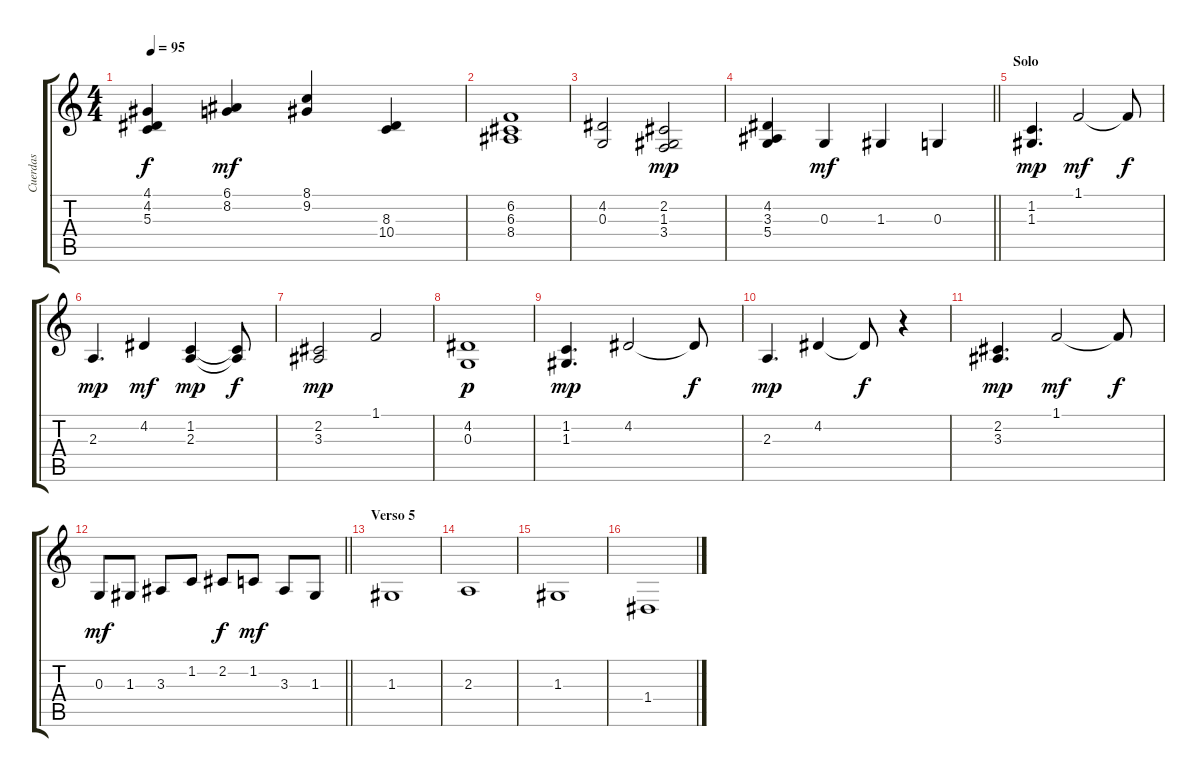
\track ("Cuerdas" "Cuerdas") {instrument stringensemble2}
\staff {score tabs}
\tuning (E4 B3 G3 D3 A2 E2) {hide}
\ts (4 4)
\tempo 95
\clef g2
\ks c
(4.1{t} 4.2{t} 5.3{t}).4{dy f} (6.1 8.2).4{dy mf} (8.1 9.2).4 (8.3 10.4).4 |
(6.2 6.3 8.4).1 |
(4.2 0.3).2 (2.2 1.3 3.4).2{dy mp} |
\barLineRight lightlight
(4.2 3.3 5.4).4 0.3.4{dy mf} 1.3.4 0.3.4 |
\section ("" "Solo")
(1.2 1.3).4{d dy mp} 1.1.2{dy mf} 1.1{t}.8{dy f} |
2.3.4{d dy mp} 4.2.4{dy mf} (1.2 2.3).4{dy mp} (1.2{t} 2.3{t}).8{dy f} |
(2.2 3.3).2{dy mp} 1.1.2 |
(4.2 0.3).1{dy p} |
(1.2 1.3).4{d dy mp} 4.2.2 4.2{t}.8{dy f} |
2.3.4{d dy mp} 4.2.4 4.2{t}.8{dy f} r.4 |
(2.2 3.3).4{d dy mp} 1.1.2{dy mf} 1.1{t}.8{dy f} |
\barLineRight lightlight
0.3.8{dy mf} 1.3.8 3.3.8 1.2.8 2.2.8{dy f} 1.2.8{dy mf} 3.3.8 1.3.8 |
\section ("" "Verso 5")
1.3.1 |
2.3.1 |
1.3.1 |
1.4.1
